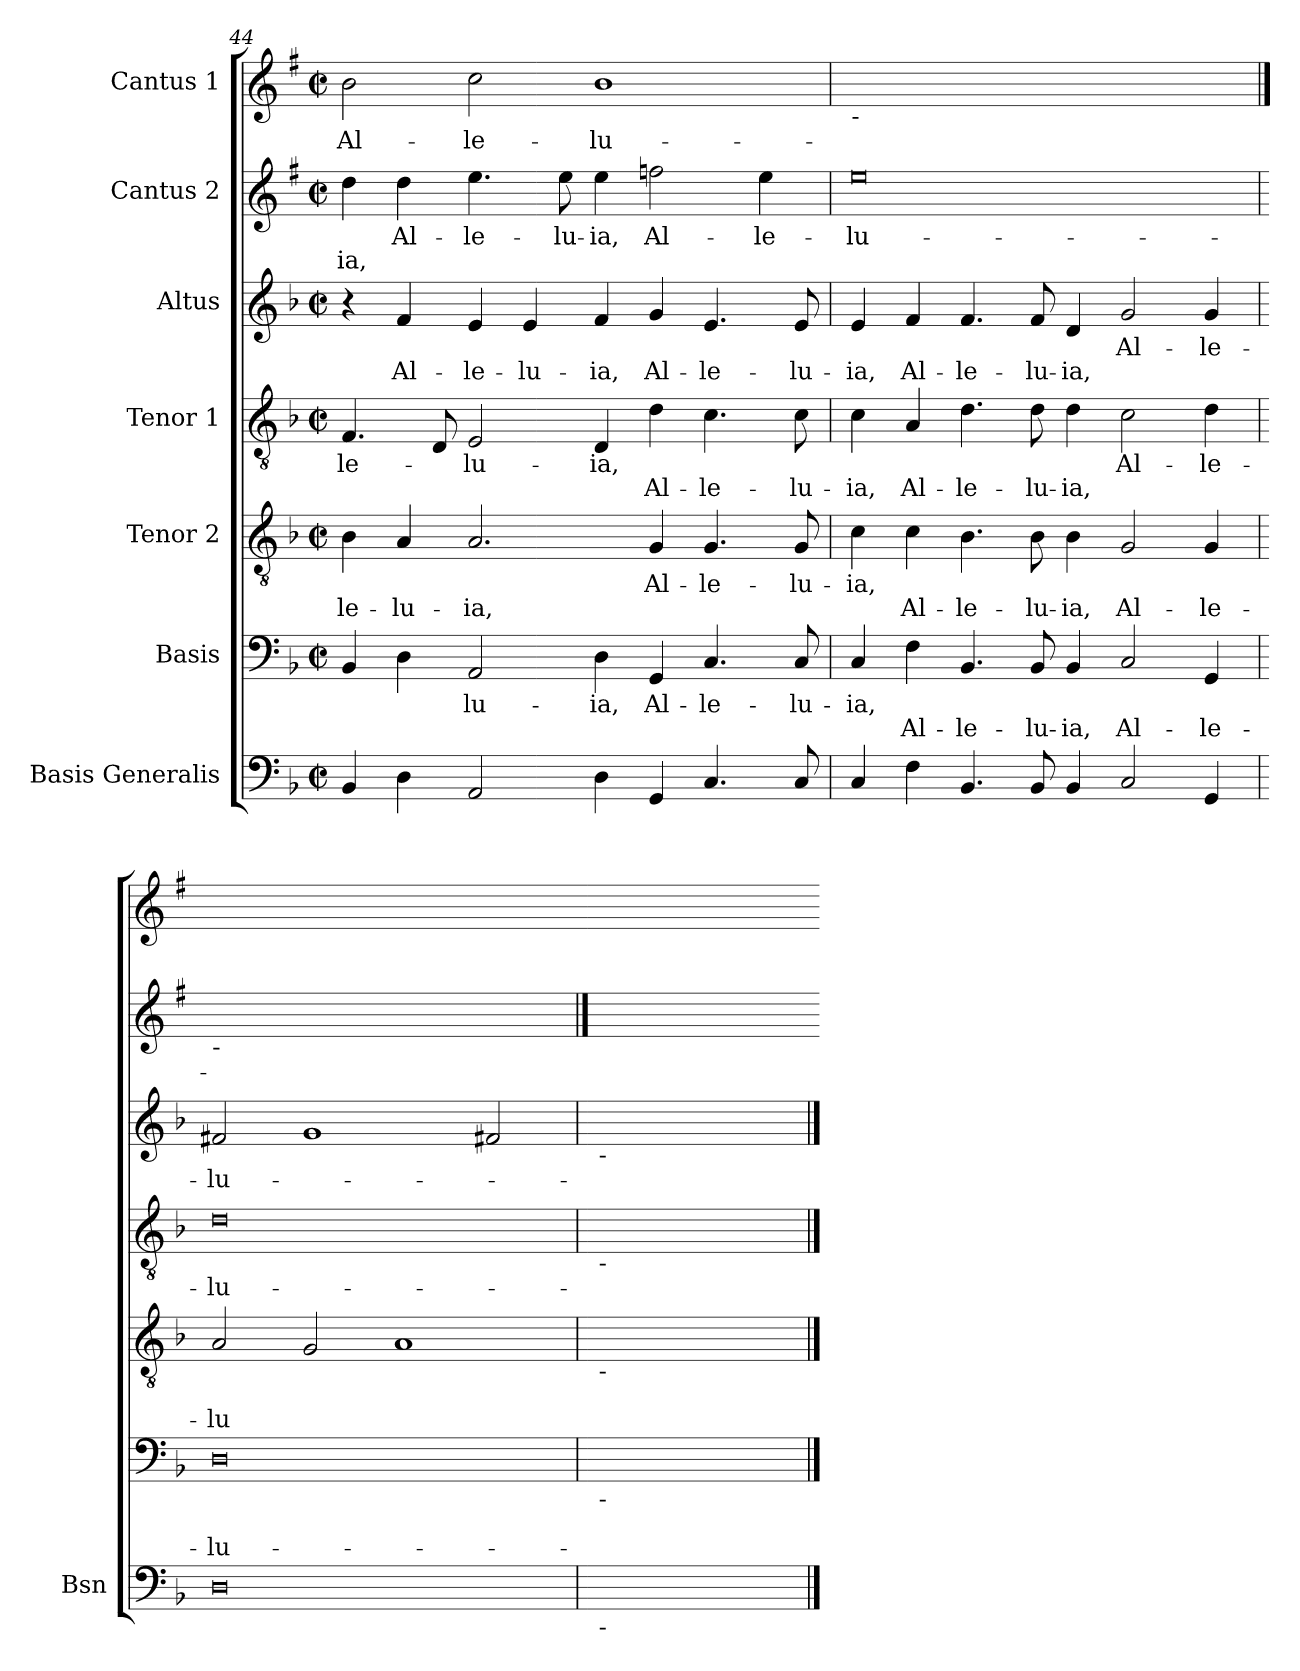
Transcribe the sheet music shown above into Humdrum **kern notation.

**kern	**kern	**text	**text	**kern	**text	**text	**kern	**text	**text	**kern	**text	**text	**kern	**text	**text	**kern	**text
*part7	*part6	*part6	*part6	*part5	*part5	*part5	*part4	*part4	*part4	*part3	*part3	*part3	*part2	*part2	*part2	*part1	*part1
*staff7	*staff6	*staff6	*staff6	*staff5	*staff5	*staff5	*staff4	*staff4	*staff4	*staff3	*staff3	*staff3	*staff2	*staff2	*staff2	*staff1	*staff1
*I"Basis Generalis	*I"Basis	*	*	*I"Tenor 2	*	*	*I"Tenor 1	*	*	*I"Altus	*	*	*I"Cantus 2	*	*	*I"Cantus 1	*
*I'Bsn	*	*	*	*	*	*	*	*	*	*	*	*	*	*	*	*	*
*clefF4	*clefF4	*	*	*clefGv2	*	*	*clefGv2	*	*	*clefG2	*	*	*clefG2	*	*	*clefG2	*
*	*	*	*	*	*	*	*	*	*	*	*	*	*ITrd1c2	*	*	*ITrd1c2	*
*k[b-]	*k[b-]	*	*	*k[b-]	*	*	*k[b-]	*	*	*k[b-]	*	*	*k[b-]	*	*	*k[b-]	*
*F:	*F:	*	*	*F:	*	*	*F:	*	*	*F:	*	*	*F:	*	*	*F:	*
*M4/2	*M4/2	*	*	*M4/2	*	*	*M4/2	*	*	*M4/2	*	*	*M4/2	*	*	*M4/2	*
*met(c|)	*met(c|)	*	*	*met(c|)	*	*	*met(c|)	*	*	*met(c|)	*	*	*met(c|)	*	*	*met(c|)	*
=44	=44	=44	=44	=44	=44	=44	=44	=44	=44	=44	=44	=44	=44	=44	=44	=44	=44
!	!	!	!	!	!	!LO:LY:b	!	!LO:LY:b	!	!	!	!	!	!	!LO:LY:b	!	!LO:LY:b
4BB-	4BB-	.	.	4B-	.	-le-	4.F	-le-	.	4r	.	.	4cc	.	-ia,	2a	Al-
!	!	!	!	!	!	!LO:LY:b	!	!	!	!	!	!LO:LY:b	!	!LO:LY:b	!	!	!
4D	4D	.	.	4A	.	-lu-	.	.	.	4f	.	Al-	4cc	Al-	.	.	.
.	.	.	.	.	.	.	8D	.	.	.	.	.	.	.	.	.	.
!	!	!LO:LY:b	!	!	!	!LO:LY:b	!	!LO:LY:b	!	!	!	!LO:LY:b	!	!LO:LY:b	!	!	!LO:LY:b
2AA	2AA	lu-	.	2.A	.	-ia,	2E	-lu-	.	4e	.	-le-	4.dd	-le-	.	2b-	-le-
!	!	!	!	!	!	!	!	!	!	!	!	!LO:LY:b	!	!	!	!	!
.	.	.	.	.	.	.	.	.	.	4e	.	-lu-	.	.	.	.	.
!	!	!	!	!	!	!	!	!	!	!	!	!	!	!LO:LY:b	!	!	!
.	.	.	.	.	.	.	.	.	.	.	.	.	8dd	-lu-	.	.	.
!	!	!LO:LY:b	!	!	!	!	!	!LO:LY:b	!	!	!	!LO:LY:b	!	!LO:LY:b	!	!	!LO:LY:b
4D	4D	-ia,	.	.	.	.	4D	-ia,	.	4f	.	-ia,	4dd	-ia,	.	1a	-lu-
!	!	!LO:LY:b	!	!	!LO:LY:b	!	!	!	!LO:LY:b	!	!	!LO:LY:b	!	!LO:LY:b	!	!	!
4GG	4GG	Al-	.	4G	Al-	.	4d	.	Al-	4g	.	Al-	2ee-X	Al-	.	.	.
!	!	!LO:LY:b	!	!	!LO:LY:b	!	!	!	!LO:LY:b	!	!	!LO:LY:b	!	!	!	!	!
4.C	4.C	-le-	.	4.G	-le-	.	4.c	.	-le-	4.e	.	-le-	.	.	.	.	.
!	!	!	!	!	!	!	!	!	!	!	!	!	!	!LO:LY:b	!	!	!
.	.	.	.	.	.	.	.	.	.	.	.	.	4dd	-le-	.	.	.
!	!	!LO:LY:b	!	!	!LO:LY:b	!	!	!	!LO:LY:b	!	!	!LO:LY:b	!	!	!	!	!
8C	8C	-lu-	.	8G	-lu-	.	8c	.	-lu-	8e	.	-lu-	.	.	.	.	.
=45	=45	=45	=45	=45	=45	=45	=45	=45	=45	=45	=45	=45	=45	=45	=45	=45	=45
!	!	!	!	!	!	!	!	!	!	!	!	!	!	!	!	!LO:TX:b:t=-	!
!	!	!LO:LY:b	!	!	!LO:LY:b	!	!	!	!LO:LY:b	!	!	!LO:LY:b	!	!LO:LY:b	!	!	!LO:LY:b
4C	4C	-ia,	.	4c	-ia,	.	4c	.	-ia,	4e	.	-ia,	0dd	-lu-	.	0bn;<yy	-ia.
!	!	!	!LO:LY:b	!	!	!LO:LY:b	!	!	!LO:LY:b	!	!	!LO:LY:b	!	!	!	!	!
4F	4F	.	Al-	4c	.	Al-	4A	.	Al-	4f	.	Al-	.	.	.	.	.
!	!	!	!LO:LY:b	!	!	!LO:LY:b	!	!	!LO:LY:b	!	!	!LO:LY:b	!	!	!	!	!
4.BB-	4.BB-	.	-le-	4.B-	.	-le-	4.d	.	-le-	4.f	.	-le-	.	.	.	.	.
!	!	!	!LO:LY:b	!	!	!LO:LY:b	!	!	!LO:LY:b	!	!	!LO:LY:b	!	!	!	!	!
8BB-	8BB-	.	-lu-	8B-	.	-lu-	8d	.	-lu-	8f	.	-lu-	.	.	.	.	.
!	!	!	!LO:LY:b	!	!	!LO:LY:b	!	!	!LO:LY:b	!	!	!LO:LY:b	!	!	!	!	!
4BB-	4BB-	.	-ia,	4B-	.	-ia,	4d	.	-ia,	4d	.	-ia,	.	.	.	.	.
!	!	!	!LO:LY:b	!	!	!LO:LY:b	!	!LO:LY:b	!	!	!LO:LY:b	!	!	!	!	!	!
2C	2C	.	Al-	2G	.	Al-	2c	Al-	.	2g	Al-	.	.	.	.	.	.
!	!	!	!LO:LY:b	!	!	!LO:LY:b	!	!LO:LY:b	!	!	!LO:LY:b	!	!	!	!	!	!
4GG	4GG	.	-le-	4G	.	-le-	4d	-le-	.	4g	-le-	.	.	.	.	.	.
=	=	==	==	=	==	==	=	==	==	=	==	==	=	==	==	==	==
!	!	!	!	!	!	!	!	!	!	!	!	!	!LO:TX:b:t=-	!	!	!	!
!	!	!	!LO:LY:b	!	!	!LO:LY:b	!	!LO:LY:b	!	!	!LO:LY:b	!	!	!LO:LY:b	!	!	!
0D	0D	.	-lu-	2A	.	-lu	0d	-lu-	.	2f#X	-lu-	.	0dd;<yy	-ia.	.	0ryy	.
.	.	.	.	2G	.	.	.	.	.	1g	.	.	.	.	.	.	.
.	.	.	.	1A	.	.	.	.	.	.	.	.	.	.	.	.	.
.	.	.	.	.	.	.	.	.	.	2f#X	.	.	.	.	.	.	.
=	=	=	=	=	=	=	=	=	=	=	=	=	==	=	=	=	=
!	!	!	!	!	!	!	!	!	!	!LO:TX:b:t=-	!	!	!	!	!	!	!
!	!	!	!	!	!	!	!LO:TX:b:t=-	!	!	!	!	!	!	!	!	!	!
!	!	!	!	!LO:TX:b:t=-	!	!	!	!	!	!	!	!	!	!	!	!	!
!	!LO:TX:b:t=-	!	!	!	!	!	!	!	!	!	!	!	!	!	!	!	!
!LO:TX:b:t=-	!	!	!	!	!	!	!	!	!	!	!	!	!	!	!	!	!
!	!	!	!LO:LY:b	!	!	!LO:LY:b	!	!LO:LY:b	!	!	!LO:LY:b	!	!	!	!	!	!
0GG;<yy	0GG;<yy	.	-ia.	0G;<yy	.	ia.	0d;<yy	-ia.	.	0g;<yy	-ia.	.	0ryy	.	.	0ryy	.
==	==	=	=	==	=	=	==	=	=	==	=	=	=	=	=	=	=
*-	*-	*-	*-	*-	*-	*-	*-	*-	*-	*-	*-	*-	*-	*-	*-	*-	*-
